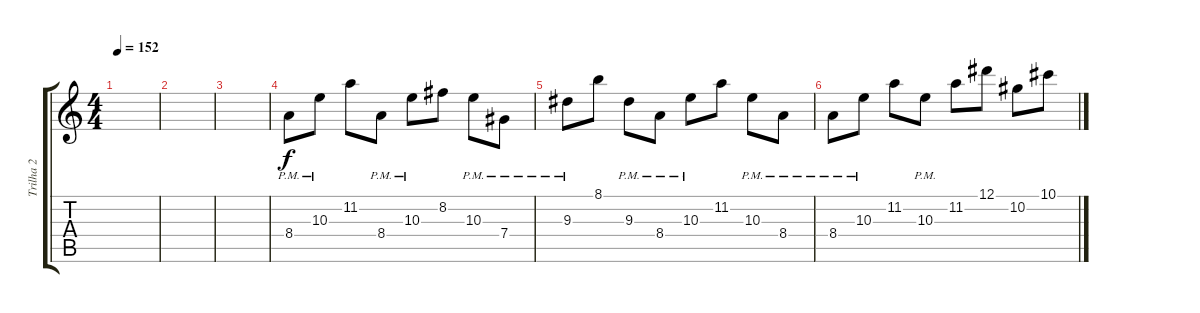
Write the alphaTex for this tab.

\track ("Trilha 2" "Trilha 2") {instrument electricguitarmuted}
\staff {score tabs}
\tuning (Eb4 Bb3 Gb3 Db3 Ab2 Eb2) {hide}
\ts (4 4)
\tempo 152
\clef g2
\ks c
|
|
|
8.4{pm}.8 10.3{pm}.8 11.2.8 8.4{pm}.8 10.3{pm}.8 8.2.8 10.3{pm}.8 7.4{pm}.8 |
9.3{pm}.8 8.1.8 9.3{pm}.8 8.4{pm}.8 10.3{pm}.8 11.2.8 10.3{pm}.8 8.4{pm}.8 |
8.4{pm}.8 10.3{pm}.8 11.2.8 10.3{pm}.8 11.2.8 12.1.8 10.2.8 10.1.8
